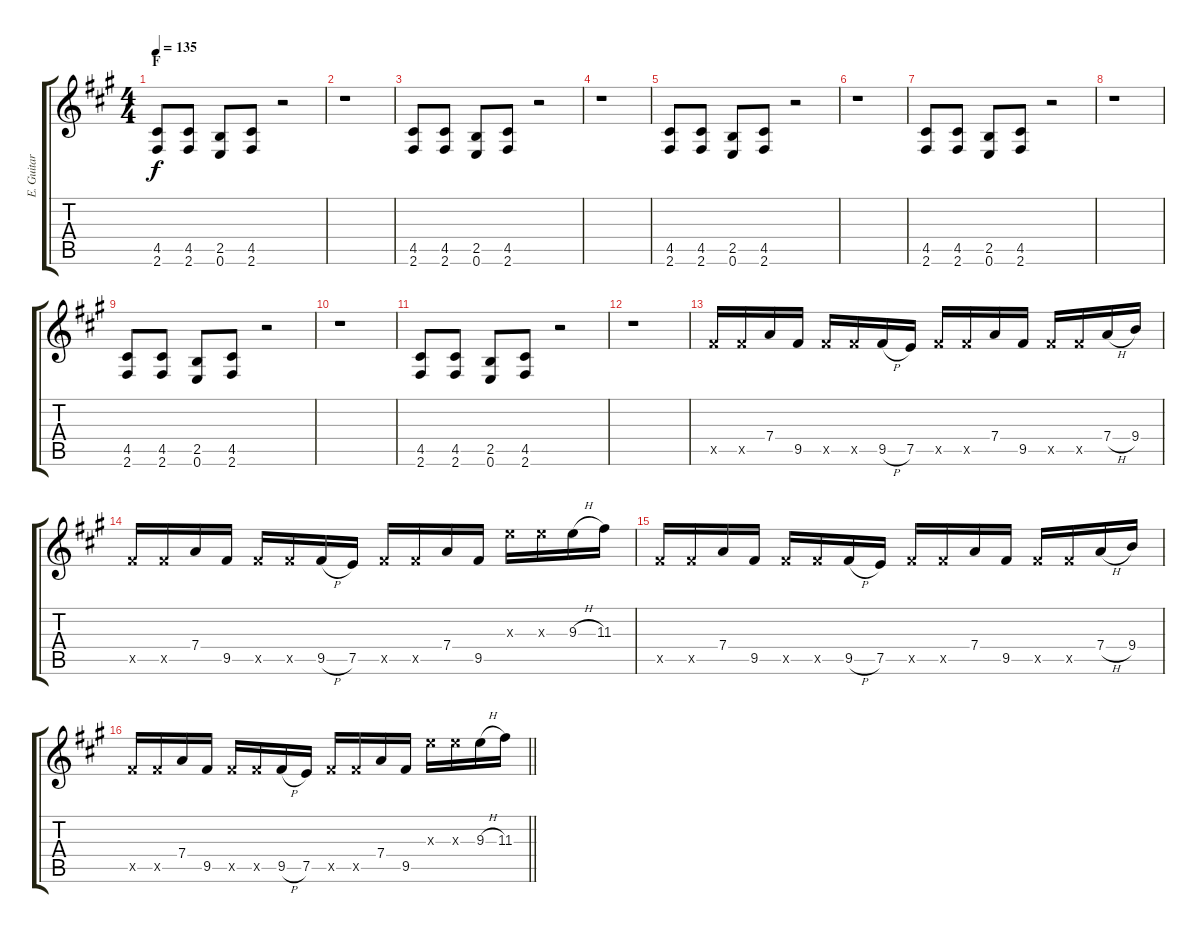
\track ("E. Guitar I" "E. Guitar ") {instrument overdrivenguitar}
\staff {score tabs}
\tuning (E4 B3 G3 D3 A2 E2) {hide}
\ts (4 4)
\section ("" "F")
\tempo 135
\clef g2
\ks a
(4.5 2.6).8{dy f} (4.5 2.6).8 (2.5 0.6).8 (4.5 2.6).8 r.2 |
r.1 |
(4.5 2.6).8 (4.5 2.6).8 (2.5 0.6).8 (4.5 2.6).8 r.2 |
r.1 |
(4.5 2.6).8 (4.5 2.6).8 (2.5 0.6).8 (4.5 2.6).8 r.2 |
r.1 |
(4.5 2.6).8 (4.5 2.6).8 (2.5 0.6).8 (4.5 2.6).8 r.2 |
r.1 |
(4.5 2.6).8 (4.5 2.6).8 (2.5 0.6).8 (4.5 2.6).8 r.2 |
r.1 |
(4.5 2.6).8 (4.5 2.6).8 (2.5 0.6).8 (4.5 2.6).8 r.2 |
r.1 |
9.5{x}.16 9.5{x}.16 7.4.16 9.5.16 9.5{x}.16 9.5{x}.16 9.5{h}.16 7.5.16 9.5{x}.16 9.5{x}.16 7.4.16 9.5.16 9.5{x}.16 9.5{x}.16 7.4{h}.16 9.4.16 |
9.5{x}.16 9.5{x}.16 7.4.16 9.5.16 9.5{x}.16 9.5{x}.16 9.5{h}.16 7.5.16 9.5{x}.16 9.5{x}.16 7.4.16 9.5.16 9.3{x}.16 9.3{x}.16 9.3{h}.16 11.3.16 |
9.5{x}.16 9.5{x}.16 7.4.16 9.5.16 9.5{x}.16 9.5{x}.16 9.5{h}.16 7.5.16 9.5{x}.16 9.5{x}.16 7.4.16 9.5.16 9.5{x}.16 9.5{x}.16 7.4{h}.16 9.4.16 |
\barLineRight lightlight
9.5{x}.16 9.5{x}.16 7.4.16 9.5.16 9.5{x}.16 9.5{x}.16 9.5{h}.16 7.5.16 9.5{x}.16 9.5{x}.16 7.4.16 9.5.16 9.3{x}.16 9.3{x}.16 9.3{h}.16 11.3.16
